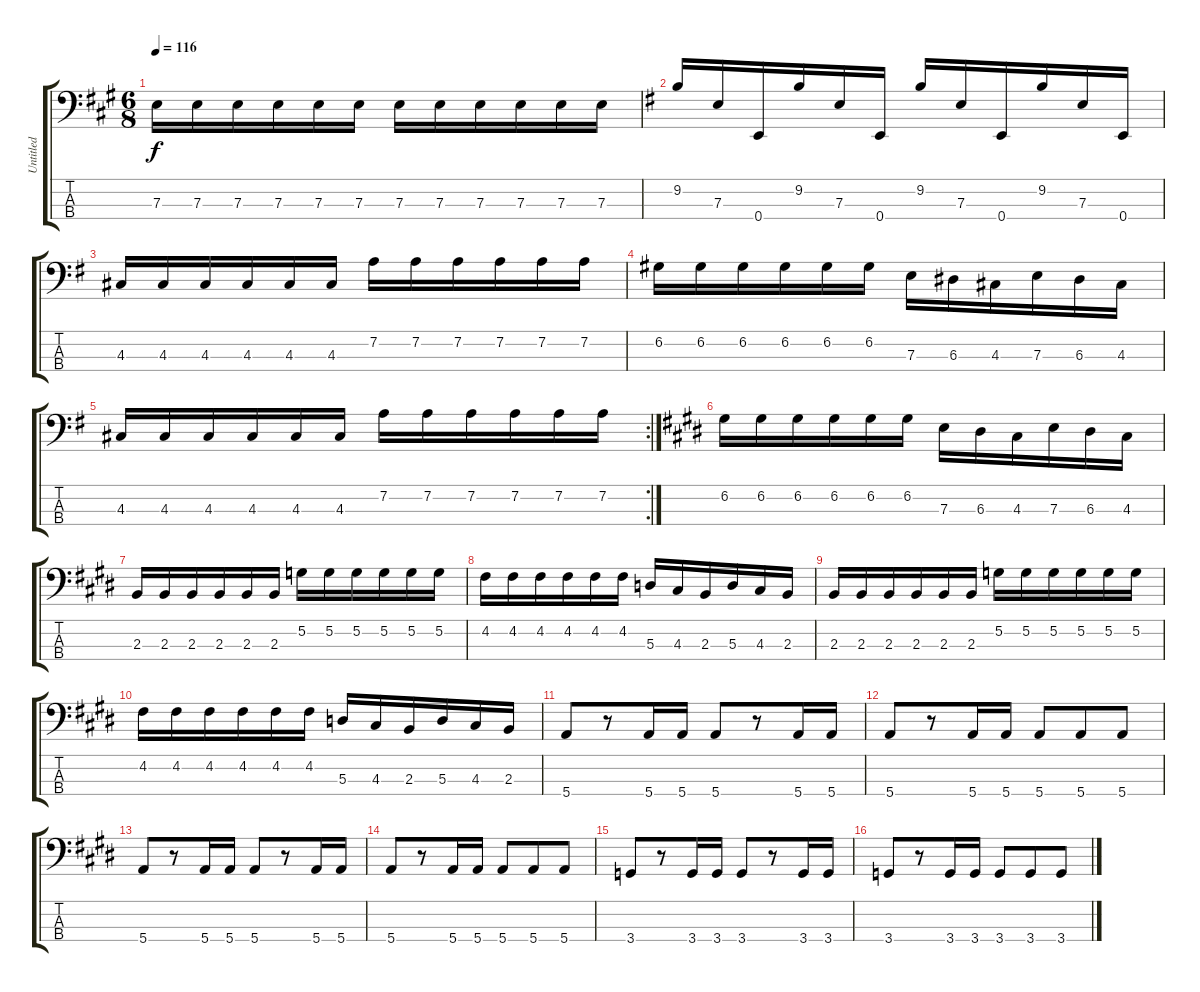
\track ("Untitled" "Untitled") {instrument electricbassfinger}
\staff {score tabs}
\tuning (G2 D2 A1 E1) {hide}
\ts (6 8)
\tempo 116
\clef f4
\ks a
7.3.16{dy f} 7.3.16 7.3.16 7.3.16 7.3.16 7.3.16 7.3.16 7.3.16 7.3.16 7.3.16 7.3.16 7.3.16 |
\ks g
9.2.16 7.3.16 0.4.16 9.2.16 7.3.16 0.4.16 9.2.16 7.3.16 0.4.16 9.2.16 7.3.16 0.4.16 |
4.3.16 4.3.16 4.3.16 4.3.16 4.3.16 4.3.16 7.2.16 7.2.16 7.2.16 7.2.16 7.2.16 7.2.16 |
6.2.16 6.2.16 6.2.16 6.2.16 6.2.16 6.2.16 7.3.16 6.3.16 4.3.16 7.3.16 6.3.16 4.3.16 |
\rc 2
4.3.16 4.3.16 4.3.16 4.3.16 4.3.16 4.3.16 7.2.16 7.2.16 7.2.16 7.2.16 7.2.16 7.2.16 |
\ks e
6.2.16 6.2.16 6.2.16 6.2.16 6.2.16 6.2.16 7.3.16 6.3.16 4.3.16 7.3.16 6.3.16 4.3.16 |
2.3.16 2.3.16 2.3.16 2.3.16 2.3.16 2.3.16 5.2.16 5.2.16 5.2.16 5.2.16 5.2.16 5.2.16 |
4.2.16 4.2.16 4.2.16 4.2.16 4.2.16 4.2.16 5.3.16 4.3.16 2.3.16 5.3.16 4.3.16 2.3.16 |
2.3.16 2.3.16 2.3.16 2.3.16 2.3.16 2.3.16 5.2.16 5.2.16 5.2.16 5.2.16 5.2.16 5.2.16 |
4.2.16 4.2.16 4.2.16 4.2.16 4.2.16 4.2.16 5.3.16 4.3.16 2.3.16 5.3.16 4.3.16 2.3.16 |
5.4.8 r.8 5.4.16 5.4.16 5.4.8 r.8 5.4.16 5.4.16 |
5.4.8 r.8 5.4.16 5.4.16 5.4.8 5.4.8 5.4.8 |
5.4.8 r.8 5.4.16 5.4.16 5.4.8 r.8 5.4.16 5.4.16 |
5.4.8 r.8 5.4.16 5.4.16 5.4.8 5.4.8 5.4.8 |
3.4.8 r.8 3.4.16 3.4.16 3.4.8 r.8 3.4.16 3.4.16 |
3.4.8 r.8 3.4.16 3.4.16 3.4.8 3.4.8 3.4.8
